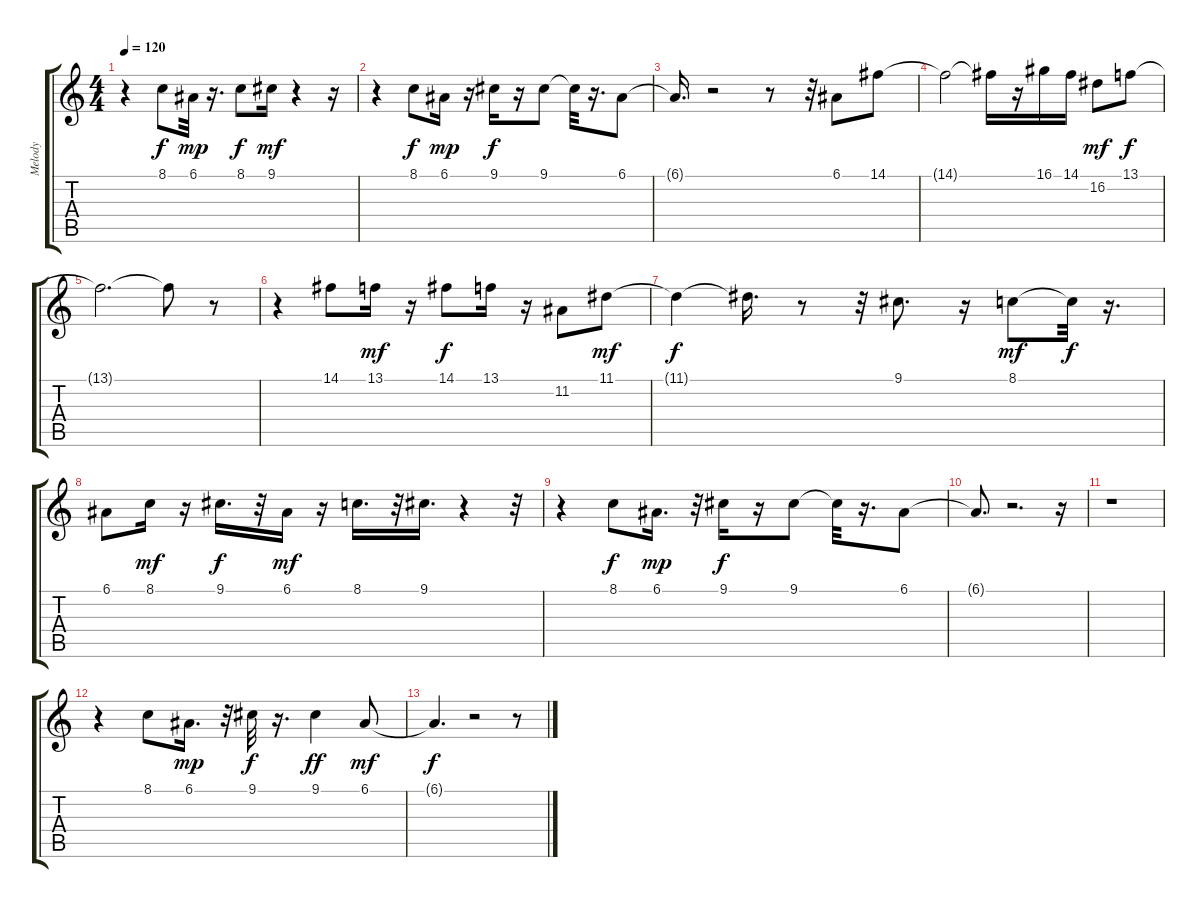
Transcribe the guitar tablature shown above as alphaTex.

\track ("Melody" "Melody") {instrument lead8bassandlead}
\staff {score tabs}
\tuning (E4 B3 G3 D3 A2 E2) {hide}
\ts (4 4)
\tempo 120
\clef g2
\ks c
r.4{dy f} 8.1.8 6.1.32{dy mp} r.16{d} 8.1.8{dy f} 9.1.16{dy mf} r.4 r.16 |
r.4 8.1.8{dy f} 6.1.16{dy mp} r.16 9.1.16{dy f} r.16 9.1.8 9.1{t}.32 r.16{d} 6.1.8 |
6.1{t}.16{d} r.2 r.8 r.32 6.1.8 14.1.8 |
14.1{t}.2 14.1{t}.16 r.16 16.1.16 14.1.16 16.2.8{dy mf} 13.1.8{dy f} |
13.1{t}.2{d} 13.1{t}.8 r.8 |
r.4 14.1.8 13.1.16{dy mf} r.16 14.1.8{dy f} 13.1.16 r.16 11.2.8 11.1.8{dy mf} |
11.1{t}.4{dy f} 11.1{t}.16{d} r.8 r.32 9.1.8{d} r.16 8.1.8{dy mf} 8.1{t}.32{dy f} r.16{d} |
6.1.8 8.1.16{dy mf} r.16 9.1.16{d dy f} r.32 6.1.16{dy mf} r.16 8.1.16{d} r.32 9.1.16{d} r.4 r.32 |
r.4 8.1.8{dy f} 6.1.16{d dy mp} r.32 9.1.16{dy f} r.16 9.1.8 9.1{t}.32 r.16{d} 6.1.8 |
6.1{t}.8{d} r.2{d} r.16 |
r.1 |
r.4 8.1.8 6.1.16{d dy mp} r.32 9.1.32{dy f} r.16{d} 9.1.4{dy ff} 6.1.8{dy mf} |
6.1{t}.4{d dy f} r.2 r.8
